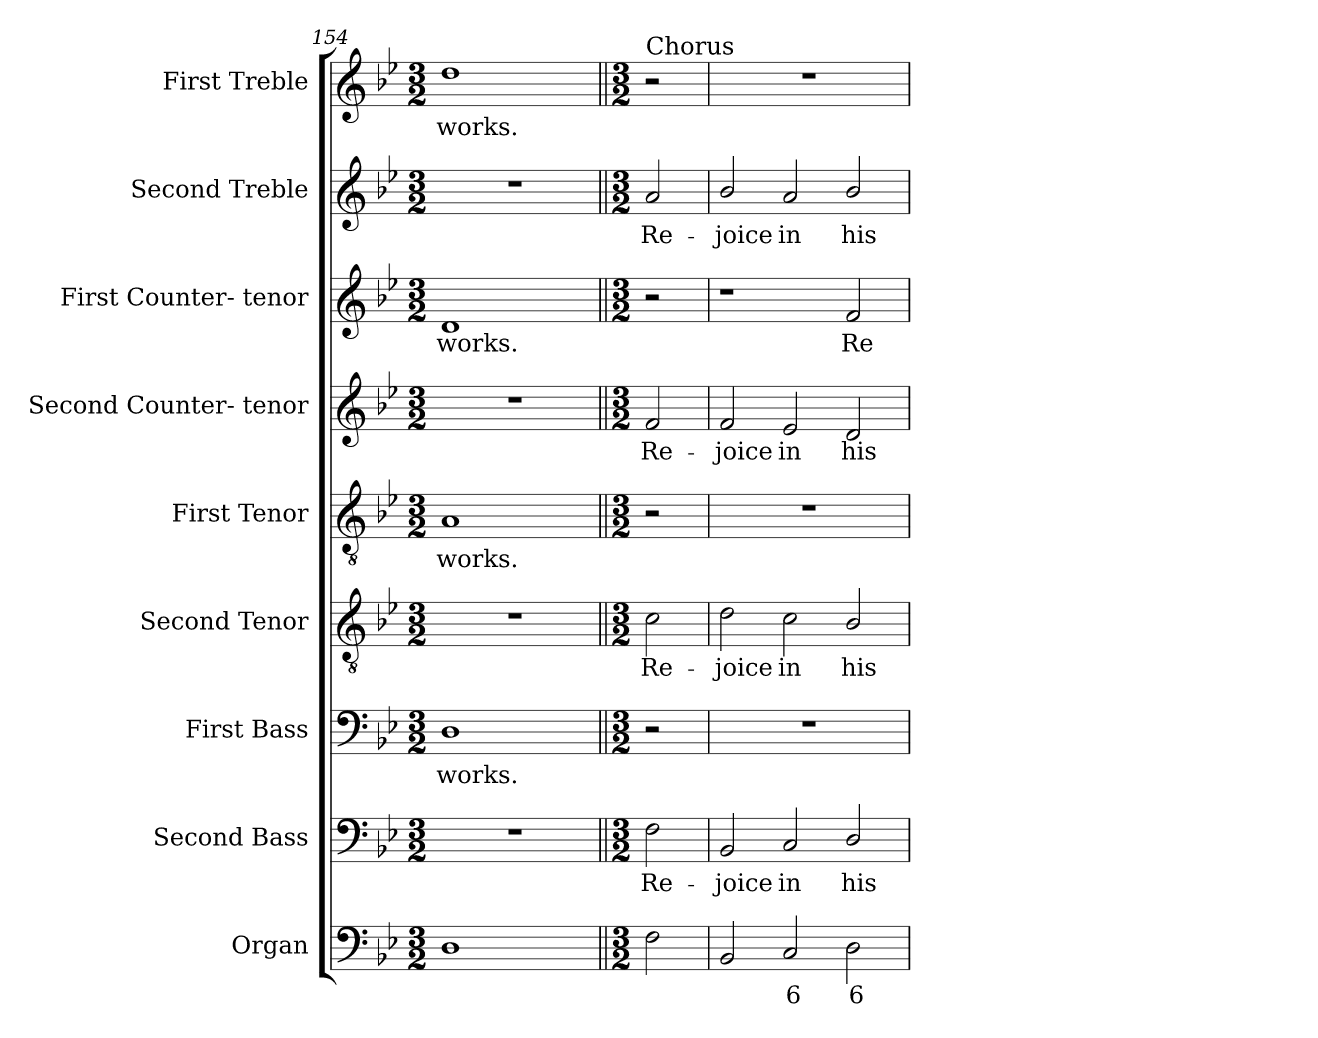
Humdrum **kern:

**kern	**text	**kern	**text	**kern	**text	**kern	**text	**kern	**text	**kern	**text	**kern	**text	**kern	**text	**kern	**text
*part9	*part9	*part8	*part8	*part7	*part7	*part6	*part6	*part5	*part5	*part4	*part4	*part3	*part3	*part2	*part2	*part1	*part1
*staff9	*staff9	*staff8	*staff8	*staff7	*staff7	*staff6	*staff6	*staff5	*staff5	*staff4	*staff4	*staff3	*staff3	*staff2	*staff2	*staff1	*staff1
*I"Organ	*	*I"Second Bass	*	*I"First Bass	*	*I"Second Tenor	*	*I"First Tenor	*	*I"Second Counter- tenor	*	*I"First Counter- tenor	*	*I"Second Treble	*	*I"First Treble	*
*I'Org.	*	*I'B2.	*	*I'B1.	*	*I'T2.	*	*I'T1.	*	*	*	*	*	*I'S2.	*	*	*
*clefF4	*	*clefF4	*	*clefF4	*	*clefGv2	*	*clefGv2	*	*clefG2	*	*clefG2	*	*clefG2	*	*clefG2	*
*	*	*	*	*	*	*ITrd7c12	*	*ITrd7c12	*	*	*	*	*	*	*	*	*
*k[b-e-]	*	*k[b-e-]	*	*k[b-e-]	*	*k[b-e-]	*	*k[b-e-]	*	*k[b-e-]	*	*k[b-e-]	*	*k[b-e-]	*	*k[b-e-]	*
*B-:	*	*B-:	*	*B-:	*	*B-:	*	*B-:	*	*B-:	*	*B-:	*	*B-:	*	*B-:	*
*M3/2	*	*M3/2	*	*M3/2	*	*M3/2	*	*M3/2	*	*M3/2	*	*M3/2	*	*M3/2	*	*M3/2	*
=154	=154	=154	=154	=154	=154	=154	=154	=154	=154	=154	=154	=154	=154	=154	=154	=154	=154
!	!	!	!	!	!LO:LY:b:color=#000000	!	!	!	!	!	!	!	!	!	!	!	!
!	!	!	!	!	!	!	!	!	!LO:LY:b:color=#000000	!	!	!	!	!	!	!	!
!	!	!	!	!	!	!	!	!	!	!	!	!	!LO:LY:b:color=#000000	!	!	!	!
!	!	!	!	!	!	!	!	!	!	!	!	!	!	!	!	!	!LO:LY:b:color=#000000
1Di	.	1.r	.	1Di	works.	1.r	.	1AAi	works.	1.r	.	1di	works.	1.r	.	1ddi	works.
2ryy	.	.	.	2ryy	.	.	.	2ryy	.	.	.	2ryy	.	.	.	2ryy	.
!!LO:LB:g=z
=154||	=154||	=154||	=154||	=154||	=154||	=154||	=154||	=154||	=154||	=154||	=154||	=154||	=154||	=154||	=154||	=154||	=154||
*M3/2	*	*M3/2	*	*M3/2	*	*M3/2	*	*M3/2	*	*M3/2	*	*M3/2	*	*M3/2	*	*M3/2	*
!	!	!	!LO:LY:b:color=#000000	!	!	!	!	!	!	!	!	!	!	!	!	!	!
!	!	!	!	!	!	!	!LO:LY:b:color=#000000	!	!	!	!	!	!	!	!	!	!
!	!	!	!	!	!	!	!	!	!	!	!LO:LY:b:color=#000000	!	!	!	!	!	!
!	!	!	!	!	!	!	!	!	!	!	!	!	!	!	!	!LO:TX:a:t=Chorus	!
!	!	!	!	!	!	!	!	!	!	!	!	!	!	!	!LO:LY:b:color=#000000	!	!
2Fi\	.	2Fi\	Re-	2r	.	2Ci\	Re-	2r	.	2fi/	Re-	2r	.	2ai/	Re-	2r	.
=155	=155	=155	=155	=155	=155	=155	=155	=155	=155	=155	=155	=155	=155	=155	=155	=155	=155
!	!	!	!LO:LY:b:color=#000000	!LO:N:vis=1	!	!	!	!	!	!	!	!	!	!	!	!	!
!	!	!	!	!	!	!	!LO:LY:b:color=#000000	!LO:N:vis=1	!	!	!	!	!	!	!	!	!
!	!	!	!	!	!	!	!	!	!	!	!LO:LY:b:color=#000000	!	!	!	!	!	!
!	!	!	!	!	!	!	!	!	!	!	!	!	!	!	!LO:LY:b:color=#000000	!LO:N:vis=1	!
2BB-i/	.	2BB-i/	-joice	1.r	.	2Di\	-joice	1.r	.	2fi/	-joice	1r	.	2b-i/	-joice	1.r	.
!	!LO:LY:b:color=#000000	!	!	!	!	!	!	!	!	!	!	!	!	!	!	!	!
!	!	!	!LO:LY:b:color=#000000	!	!	!	!	!	!	!	!	!	!	!	!	!	!
!	!	!	!	!	!	!	!LO:LY:b:color=#000000	!	!	!	!	!	!	!	!	!	!
!	!	!	!	!	!	!	!	!	!	!	!LO:LY:b:color=#000000	!	!	!	!	!	!
!	!	!	!	!	!	!	!	!	!	!	!	!	!	!	!LO:LY:b:color=#000000	!	!
2Ci/	6	2Ci/	in	.	.	2Ci\	in	.	.	2e-i/	in	.	.	2ai/	in	.	.
!	!LO:LY:b:color=#000000	!	!	!	!	!	!	!	!	!	!	!	!	!	!	!	!
!	!	!	!LO:LY:b:color=#000000	!	!	!	!	!	!	!	!	!	!	!	!	!	!
!	!	!	!	!	!	!	!LO:LY:b:color=#000000	!	!	!	!	!	!	!	!	!	!
!	!	!	!	!	!	!	!	!	!	!	!LO:LY:b:color=#000000	!	!	!	!	!	!
!	!	!	!	!	!	!	!	!	!	!	!	!	!LO:LY:b:color=#000000	!	!	!	!
!	!	!	!	!	!	!	!	!	!	!	!	!	!	!	!LO:LY:b:color=#000000	!	!
2Di\	6	2Di/	his	.	.	2BB-i/	his	.	.	2di/	his	2fi/	Re-	2b-i/	his	.	.
=	=	=	=	=	=	=	=	=	=	=	=	=	=	=	=	=	=
*-	*-	*-	*-	*-	*-	*-	*-	*-	*-	*-	*-	*-	*-	*-	*-	*-	*-
